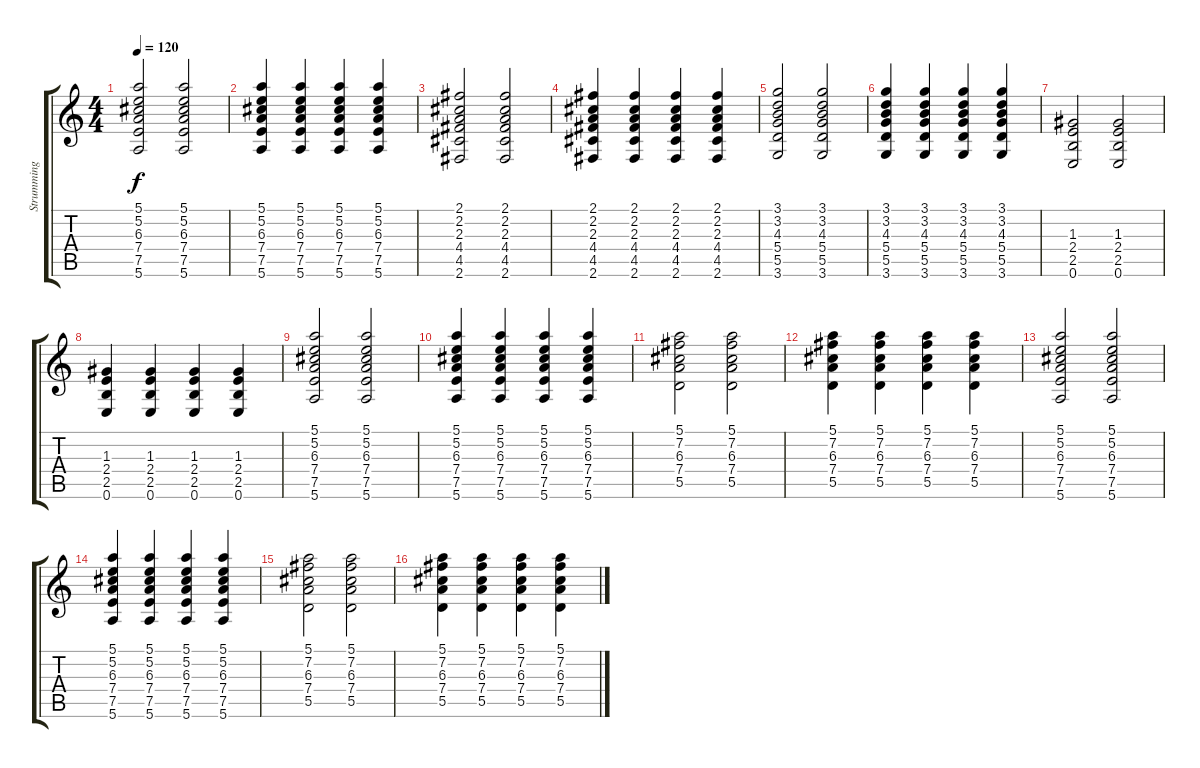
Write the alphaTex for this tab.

\track ("Strumming" "Strumming") {instrument acousticguitarnylon}
\staff {score tabs}
\tuning (E4 B3 G3 D3 A2 E2) {hide}
\ts (4 4)
\tempo 120
\clef g2
\ks c
(5.1 5.2 6.3 7.4 7.5 5.6).2{dy f} (5.1 5.2 6.3 7.4 7.5 5.6).2 |
(5.1 5.2 6.3 7.4 7.5 5.6).4 (5.1 5.2 6.3 7.4 7.5 5.6).4 (5.1 5.2 6.3 7.4 7.5 5.6).4 (5.1 5.2 6.3 7.4 7.5 5.6).4 |
(2.1 2.2 2.3 4.4 4.5 2.6).2 (2.1 2.2 2.3 4.4 4.5 2.6).2 |
(2.1 2.2 2.3 4.4 4.5 2.6).4 (2.1 2.2 2.3 4.4 4.5 2.6).4 (2.1 2.2 2.3 4.4 4.5 2.6).4 (2.1 2.2 2.3 4.4 4.5 2.6).4 |
(3.1 3.2 4.3 5.4 5.5 3.6).2 (3.1 3.2 4.3 5.4 5.5 3.6).2 |
(3.1 3.2 4.3 5.4 5.5 3.6).4 (3.1 3.2 4.3 5.4 5.5 3.6).4 (3.1 3.2 4.3 5.4 5.5 3.6).4 (3.1 3.2 4.3 5.4 5.5 3.6).4 |
(1.3 2.4 2.5 0.6).2 (1.3 2.4 2.5 0.6).2 |
(1.3 2.4 2.5 0.6).4 (1.3 2.4 2.5 0.6).4 (1.3 2.4 2.5 0.6).4 (1.3 2.4 2.5 0.6).4 |
(5.1 5.2 6.3 7.4 7.5 5.6).2 (5.1 5.2 6.3 7.4 7.5 5.6).2 |
(5.1 5.2 6.3 7.4 7.5 5.6).4 (5.1 5.2 6.3 7.4 7.5 5.6).4 (5.1 5.2 6.3 7.4 7.5 5.6).4 (5.1 5.2 6.3 7.4 7.5 5.6).4 |
(5.1 7.2 6.3 7.4 5.5).2 (5.1 7.2 6.3 7.4 5.5).2 |
(5.1 7.2 6.3 7.4 5.5).4 (5.1 7.2 6.3 7.4 5.5).4 (5.1 7.2 6.3 7.4 5.5).4 (5.1 7.2 6.3 7.4 5.5).4 |
(5.1 5.2 6.3 7.4 7.5 5.6).2 (5.1 5.2 6.3 7.4 7.5 5.6).2 |
(5.1 5.2 6.3 7.4 7.5 5.6).4 (5.1 5.2 6.3 7.4 7.5 5.6).4 (5.1 5.2 6.3 7.4 7.5 5.6).4 (5.1 5.2 6.3 7.4 7.5 5.6).4 |
(5.1 7.2 6.3 7.4 5.5).2 (5.1 7.2 6.3 7.4 5.5).2 |
(5.1 7.2 6.3 7.4 5.5).4 (5.1 7.2 6.3 7.4 5.5).4 (5.1 7.2 6.3 7.4 5.5).4 (5.1 7.2 6.3 7.4 5.5).4
